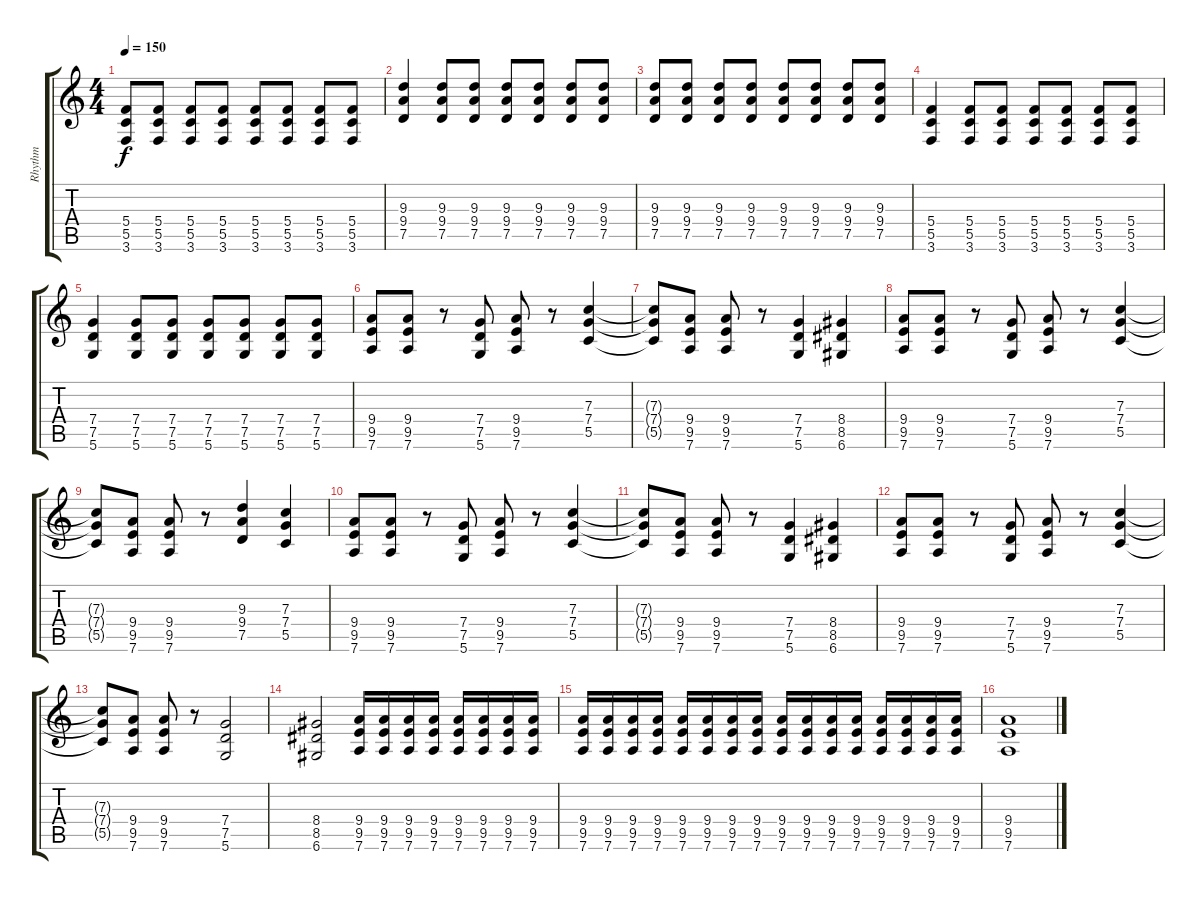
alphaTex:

\track ("Rhythm" "Rhythm") {instrument overdrivenguitar}
\staff {score tabs}
\tuning (D4 A3 F3 C3 G2 D2) {hide}
\ts (4 4)
\tempo 150
\clef g2
\ks c
(5.4 5.5 3.6).8{dy f} (5.4 5.5 3.6).8 (5.4 5.5 3.6).8 (5.4 5.5 3.6).8 (5.4 5.5 3.6).8 (5.4 5.5 3.6).8 (5.4 5.5 3.6).8 (5.4 5.5 3.6).8 |
(9.3 9.4 7.5).4 (9.3 9.4 7.5).8 (9.3 9.4 7.5).8 (9.3 9.4 7.5).8 (9.3 9.4 7.5).8 (9.3 9.4 7.5).8 (9.3 9.4 7.5).8 |
(9.3 9.4 7.5).8 (9.3 9.4 7.5).8 (9.3 9.4 7.5).8 (9.3 9.4 7.5).8 (9.3 9.4 7.5).8 (9.3 9.4 7.5).8 (9.3 9.4 7.5).8 (9.3 9.4 7.5).8 |
(5.4 5.5 3.6).4 (5.4 5.5 3.6).8 (5.4 5.5 3.6).8 (5.4 5.5 3.6).8 (5.4 5.5 3.6).8 (5.4 5.5 3.6).8 (5.4 5.5 3.6).8 |
(7.4 7.5 5.6).4 (7.4 7.5 5.6).8 (7.4 7.5 5.6).8 (7.4 7.5 5.6).8 (7.4 7.5 5.6).8 (7.4 7.5 5.6).8 (7.4 7.5 5.6).8 |
(9.4 9.5 7.6).8 (9.4 9.5 7.6).8 r.8 (7.4 7.5 5.6).8 (9.4 9.5 7.6).8 r.8 (7.3 7.4 5.5).4 |
(7.3{t} 7.4{t} 5.5{t}).8 (9.4 9.5 7.6).8 (9.4 9.5 7.6).8 r.8 (7.4 7.5 5.6).4 (8.4 8.5 6.6).4 |
(9.4 9.5 7.6).8 (9.4 9.5 7.6).8 r.8 (7.4 7.5 5.6).8 (9.4 9.5 7.6).8 r.8 (7.3 7.4 5.5).4 |
(7.3{t} 7.4{t} 5.5{t}).8 (9.4 9.5 7.6).8 (9.4 9.5 7.6).8 r.8 (9.3 9.4 7.5).4 (7.3 7.4 5.5).4 |
(9.4 9.5 7.6).8 (9.4 9.5 7.6).8 r.8 (7.4 7.5 5.6).8 (9.4 9.5 7.6).8 r.8 (7.3 7.4 5.5).4 |
(7.3{t} 7.4{t} 5.5{t}).8 (9.4 9.5 7.6).8 (9.4 9.5 7.6).8 r.8 (7.4 7.5 5.6).4 (8.4 8.5 6.6).4 |
(9.4 9.5 7.6).8 (9.4 9.5 7.6).8 r.8 (7.4 7.5 5.6).8 (9.4 9.5 7.6).8 r.8 (7.3 7.4 5.5).4 |
(7.3{t} 7.4{t} 5.5{t}).8 (9.4 9.5 7.6).8 (9.4 9.5 7.6).8 r.8 (7.4 7.5 5.6).2 |
(8.4 8.5 6.6).2 (9.4 9.5 7.6).16 (9.4 9.5 7.6).16 (9.4 9.5 7.6).16 (9.4 9.5 7.6).16 (9.4 9.5 7.6).16 (9.4 9.5 7.6).16 (9.4 9.5 7.6).16 (9.4 9.5 7.6).16 |
(9.4 9.5 7.6).16 (9.4 9.5 7.6).16 (9.4 9.5 7.6).16 (9.4 9.5 7.6).16 (9.4 9.5 7.6).16 (9.4 9.5 7.6).16 (9.4 9.5 7.6).16 (9.4 9.5 7.6).16 (9.4 9.5 7.6).16 (9.4 9.5 7.6).16 (9.4 9.5 7.6).16 (9.4 9.5 7.6).16 (9.4 9.5 7.6).16 (9.4 9.5 7.6).16 (9.4 9.5 7.6).16 (9.4 9.5 7.6).16 |
(9.4 9.5 7.6).1
